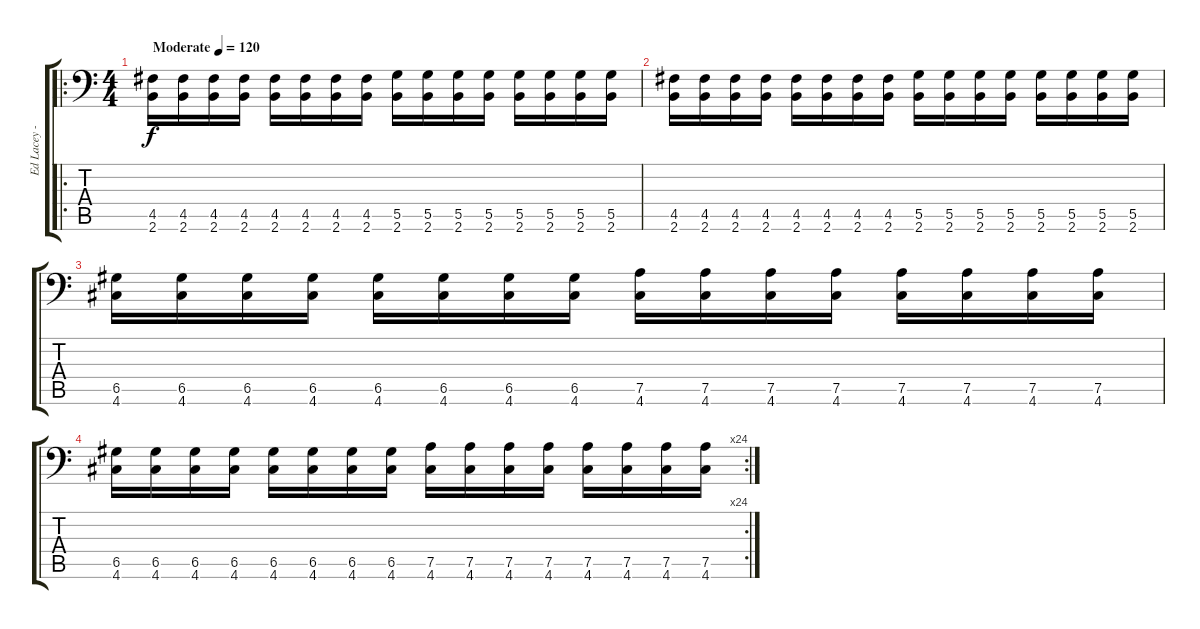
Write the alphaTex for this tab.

\track ("Ed Lacey - Guitar" "Ed Lacey -") {instrument overdrivenguitar}
\staff {score tabs}
\tuning (A3 E3 C3 G2 D2 A1) {hide}
\ro
\ts (4 4)
\tempo (120 "Moderate")
\clef f4
\ks c
(4.5 2.6).16{dy f instrument overdrivenguitar} (4.5 2.6).16 (4.5 2.6).16 (4.5 2.6).16 (4.5 2.6).16 (4.5 2.6).16 (4.5 2.6).16 (4.5 2.6).16 (5.5 2.6).16 (5.5 2.6).16 (5.5 2.6).16 (5.5 2.6).16 (5.5 2.6).16 (5.5 2.6).16 (5.5 2.6).16 (5.5 2.6).16 |
(4.5 2.6).16 (4.5 2.6).16 (4.5 2.6).16 (4.5 2.6).16 (4.5 2.6).16 (4.5 2.6).16 (4.5 2.6).16 (4.5 2.6).16 (5.5 2.6).16 (5.5 2.6).16 (5.5 2.6).16 (5.5 2.6).16 (5.5 2.6).16 (5.5 2.6).16 (5.5 2.6).16 (5.5 2.6).16 |
(6.5 4.6).16 (6.5 4.6).16 (6.5 4.6).16 (6.5 4.6).16 (6.5 4.6).16 (6.5 4.6).16 (6.5 4.6).16 (6.5 4.6).16 (7.5 4.6).16 (7.5 4.6).16 (7.5 4.6).16 (7.5 4.6).16 (7.5 4.6).16 (7.5 4.6).16 (7.5 4.6).16 (7.5 4.6).16 |
\rc 24
(6.5 4.6).16 (6.5 4.6).16 (6.5 4.6).16 (6.5 4.6).16 (6.5 4.6).16 (6.5 4.6).16 (6.5 4.6).16 (6.5 4.6).16 (7.5 4.6).16 (7.5 4.6).16 (7.5 4.6).16 (7.5 4.6).16 (7.5 4.6).16 (7.5 4.6).16 (7.5 4.6).16 (7.5 4.6).16
